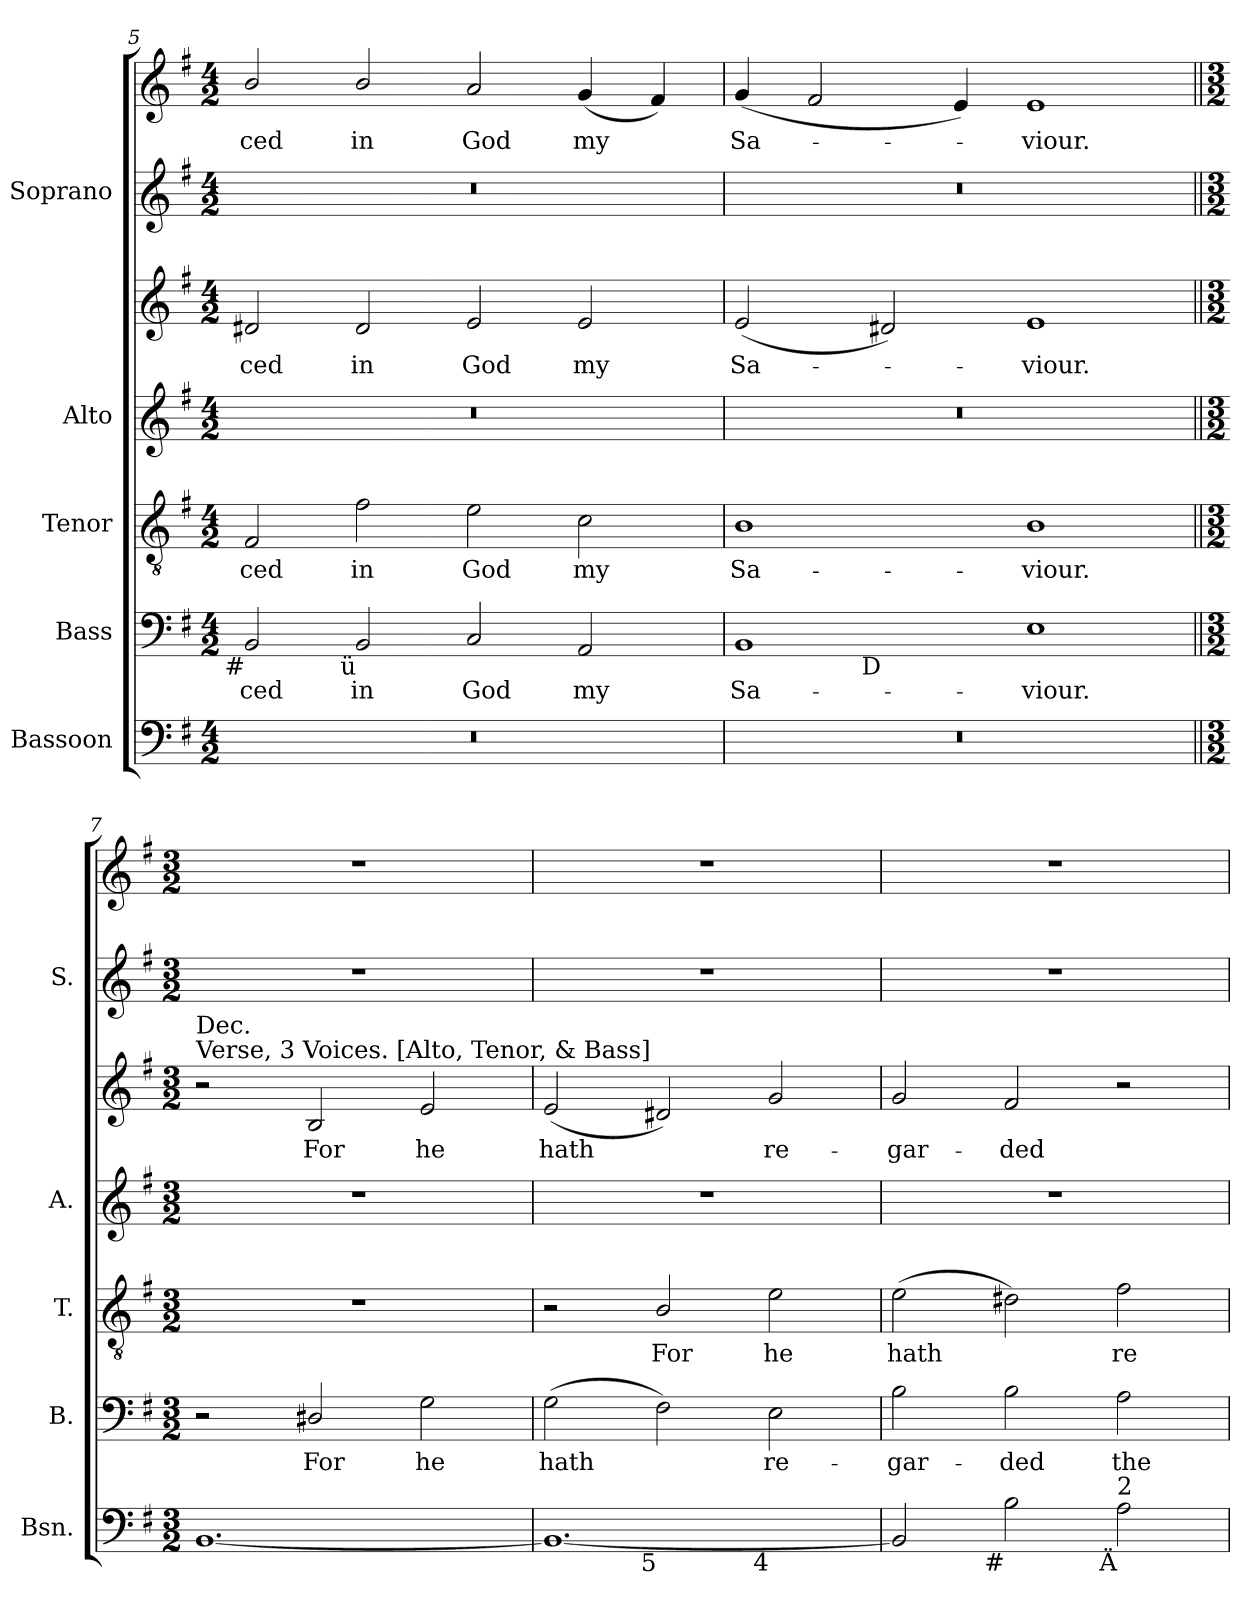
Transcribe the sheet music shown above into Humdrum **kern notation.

**kern	**kern	**text	**kern	**text	**kern	**kern	**text	**kern	**kern	**text
*part5	*part4	*part4	*part3	*part3	*part2	*part2	*part2	*part1	*part1	*part1
*staff7	*staff6	*staff6	*staff5	*staff5	*staff4	*staff3	*staff3	*staff2	*staff1	*staff1
*I"Bassoon	*I"Bass	*	*I"Tenor	*	*I"Alto	*	*	*I"Soprano	*	*
*I'Bsn.	*I'B.	*	*I'T.	*	*I'A.	*	*	*I'S.	*	*
*clefF4	*clefF4	*	*clefGv2	*	*clefG2	*clefG2	*	*clefG2	*clefG2	*
*	*	*	*ITrd7c12	*	*	*	*	*	*	*
*k[f#]	*k[f#]	*	*k[f#]	*	*k[f#]	*k[f#]	*	*k[f#]	*k[f#]	*
*e:	*e:	*	*e:	*	*e:	*e:	*	*e:	*e:	*
*M4/2	*M4/2	*	*M4/2	*	*M4/2	*M4/2	*	*M4/2	*M4/2	*
=5	=5	=5	=5	=5	=5	=5	=5	=5	=5	=5
!LO:N:vis=1	!	!	!	!	!	!	!	!	!	!
!	!	!LO:LY:b:color=#000000	!	!	!	!	!	!	!	!
!	!	!	!	!LO:LY:b:color=#000000	!LO:N:vis=1	!	!	!	!	!
!	!	!	!	!	!	!	!LO:LY:b:color=#000000	!LO:N:vis=1	!	!
!	!LO:TX:b:rj:t=#	!	!	!	!	!	!	!	!	!
!	!	!	!	!	!	!	!	!	!	!LO:LY:b:color=#000000
0r	2BBi/	-ced	2FF#i/	-ced	0r	2d#Xi/	-ced	0r	2bi/	-ced
!	!	!LO:LY:b:color=#000000	!	!	!	!	!	!	!	!
!	!	!	!	!LO:LY:b:color=#000000	!	!	!	!	!	!
!	!	!	!	!	!	!	!LO:LY:b:color=#000000	!	!	!
!	!LO:TX:b:rj:t=ü	!	!	!	!	!	!	!	!	!
!	!	!	!	!	!	!	!	!	!	!LO:LY:b:color=#000000
.	2BBi/	in	2F#i\	in	.	2d#i/	in	.	2bi/	in
!	!	!LO:LY:b:color=#000000	!	!	!	!	!	!	!	!
!	!	!	!	!LO:LY:b:color=#000000	!	!	!	!	!	!
!	!	!	!	!	!	!	!LO:LY:b:color=#000000	!	!	!
!	!	!	!	!	!	!	!	!	!	!LO:LY:b:color=#000000
.	2Ci/	God	2Ei\	God	.	2ei/	God	.	2ai/	God
!	!	!LO:LY:b:color=#000000	!	!	!	!	!	!	!	!
!	!	!	!	!LO:LY:b:color=#000000	!	!	!	!	!	!
!	!	!	!	!	!	!	!LO:LY:b:color=#000000	!	!	!
!	!	!	!	!	!	!	!	!	!	!LO:LY:b:color=#000000
.	2AAi/	my	2Ci\	my	.	2ei/	my	.	(4gi/	my
.	.	.	.	.	.	.	.	.	4f#i/)	.
=6	=6	=6	=6	=6	=6	=6	=6	=6	=6	=6
!LO:N:vis=1	!	!	!	!	!	!	!	!	!	!
!	!	!LO:LY:b:color=#000000	!	!	!	!	!	!	!	!
!	!	!	!	!LO:LY:b:color=#000000	!LO:N:vis=1	!	!	!	!	!
!	!	!	!	!	!	!	!LO:LY:b:color=#000000	!LO:N:vis=1	!	!
!	!LO:TX:b:rj:t=4	!	!	!	!	!	!	!	!	!
!	!	!	!	!	!	!	!	!	!	!LO:LY:b:color=#000000
*	*^	*	*	*	*	*	*	*	*	*
0r	1BBi	2ryy	Sa-	1BBi	Sa-	0r	(2ei/	Sa-	0r	(4gi/	Sa-
.	.	.	.	.	.	.	.	.	.	2f#i/	.
!	!	!LO:TX:b:rj:t=D	!	!	!	!	!	!	!	!	!
.	.	1.ryy	.	.	.	.	2d#Xi/)	.	.	.	.
.	.	.	.	.	.	.	.	.	.	4ei/)	.
!	!	!	!LO:LY:b:color=#000000	!	!	!	!	!	!	!	!
!	!	!	!	!	!LO:LY:b:color=#000000	!	!	!	!	!	!
!	!	!	!	!	!	!	!	!LO:LY:b:color=#000000	!	!	!
!	!	!	!	!	!	!	!	!	!	!	!LO:LY:b:color=#000000
.	1Ei	.	-viour.	1BBi	-viour.	.	1ei	-viour.	.	1ei	-viour.
*	*v	*v	*	*	*	*	*	*	*	*	*
!!LO:LB:g=z
=7||	=7||	=7||	=7||	=7||	=7||	=7||	=7||	=7||	=7||	=7||
*M3/2	*M3/2	*	*M3/2	*	*M3/2	*M3/2	*	*M3/2	*M3/2	*
*	*^	*	*	*	*	*	*	*	*	*
!	!	!	!	!	!	!	!LO:TX:a:t=Verse, 3 Voices. [Alto, Tenor, & Bass]	!	!	!	!
!	!	!	!	!	!	!	!LO:TX:t=Dec.	!	!	!	!
!	!	!	!	!LO:N:vis=1	!	!LO:N:vis=1	!	!	!LO:N:vis=1	!LO:N:vis=1	!
*	*v	*v	*	*	*	*	*	*	*	*	*
[1.BBi	2r	.	1.r	.	1.r	2r	.	1.r	1.r	.
!	!	!LO:LY:b:color=#000000	!	!	!	!	!	!	!	!
!	!	!	!	!	!	!	!LO:LY:b:color=#000000	!	!	!
.	2D#Xi/	For	.	.	.	2Bi/	For	.	.	.
!	!	!LO:LY:b:color=#000000	!	!	!	!	!	!	!	!
!	!	!	!	!	!	!	!LO:LY:b:color=#000000	!	!	!
.	2Gi\	he	.	.	.	2ei/	he	.	.	.
=8	=8	=8	=8	=8	=8	=8	=8	=8	=8	=8
!	!	!LO:LY:b:color=#000000	!	!	!LO:N:vis=1	!	!	!	!	!
!LO:TX:b:rj:t=6	!	!	!	!	!	!	!	!	!	!
!	!	!	!	!	!	!	!LO:LY:b:color=#000000	!LO:N:vis=1	!LO:N:vis=1	!
*^	*	*	*	*	*	*	*	*	*	*
*	*^	*	*	*	*	*	*	*	*	*	*
1.BBi_	2ryy	1ryy	(2Gi\	hath	2r	.	1.r	(2ei/	hath	1.r	1.r	.
!	!LO:TX:b:rj:t=5	!	!	!	!	!	!	!	!	!	!	!
!	!	!	!	!	!	!LO:LY:b:color=#000000	!	!	!	!	!	!
.	1ryy	.	2F#i\)	.	2BBi/	For	.	2d#Xi/)	.	.	.	.
!	!	!	!	!LO:LY:b:color=#000000	!	!	!	!	!	!	!	!
!	!	!	!	!	!	!LO:LY:b:color=#000000	!	!	!	!	!	!
!	!	!LO:TX:b:rj:t=4	!	!	!	!	!	!	!	!	!	!
!	!	!	!	!	!	!	!	!	!LO:LY:b:color=#000000	!	!	!
.	.	2ryy	2Ei\	re-	2Ei\	he	.	2gi/	re-	.	.	.
*v	*v	*v	*	*	*	*	*	*	*	*	*	*
=9	=9	=9	=9	=9	=9	=9	=9	=9	=9	=9
*^	*	*	*	*	*	*	*	*	*	*
*	*^	*	*	*	*	*	*	*	*	*	*
!	!	!	!	!LO:LY:b:color=#000000	!	!	!	!	!	!	!	!
*v	*v	*v	*	*	*	*	*	*	*	*	*	*
*^	*	*	*	*	*	*	*	*	*	*
*	*^	*	*	*	*	*	*	*	*	*	*
!	!	!	!	!	!	!LO:LY:b:color=#000000	!LO:N:vis=1	!	!	!	!	!
*v	*v	*v	*	*	*	*	*	*	*	*	*	*
*^	*	*	*	*	*	*	*	*	*	*
*	*^	*	*	*	*	*	*	*	*	*	*
!LO:TX:b:rj:t=ü	!	!	!	!	!	!	!	!	!	!	!	!
!	!	!	!	!	!	!	!	!	!LO:LY:b:color=#000000	!LO:N:vis=1	!LO:N:vis=1	!
*v	*v	*v	*	*	*	*	*	*	*	*	*	*
2BBi/]	2Bi\	-gar-	(2Ei\	hath	1.r	2gi/	-gar-	1.r	1.r	.
!	!	!LO:LY:b:color=#000000	!	!	!	!	!	!	!	!
!LO:TX:b:rj:t=#	!	!	!	!	!	!	!	!	!	!
!	!	!	!	!	!	!	!LO:LY:b:color=#000000	!	!	!
2Bi\	2Bi\	-ded	2D#Xi\)	.	.	2f#i/	-ded	.	.	.
!	!	!LO:LY:b:color=#000000	!	!	!	!	!	!	!	!
!LO:TX:b:rj:t=Ä	!	!	!	!	!	!	!	!	!	!
!LO:TX:t=2	!	!	!	!	!	!	!	!	!	!
!	!	!	!	!LO:LY:b:color=#000000	!	!	!	!	!	!
2Ai\	2Ai\	the	2F#i\	re-	.	2r	.	.	.	.
=	=	=	=	=	=	=	=	=	=	=
*-	*-	*-	*-	*-	*-	*-	*-	*-	*-	*-
